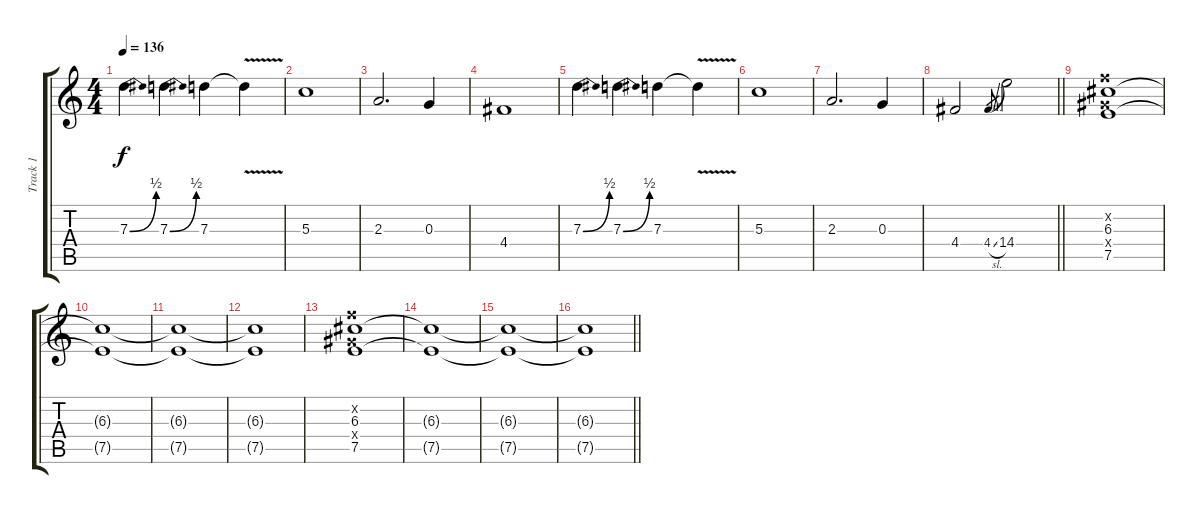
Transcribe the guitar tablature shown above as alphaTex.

\track ("Track 1" "Track 1") {instrument overdrivenguitar}
\staff {score tabs}
\tuning (E4 B3 G3 D3 A2 E2) {hide}
\ts (4 4)
\tempo 136
\clef g2
\ks c
7.3{be (bend 0 0 60 2)}.4{dy f} 7.3{be (bend 0 0 60 2)}.4 7.3.4 7.3{v t}.4 |
5.3.1 |
2.3.2{d} 0.3.4 |
4.4.1 |
7.3{be (bend 0 0 60 2)}.4 7.3{be (bend 0 0 60 2)}.4 7.3.4 7.3{v t}.4 |
5.3.1 |
2.3.2{d} 0.3.4 |
\barLineRight lightlight
4.4.2 4.4{sl}.8{gr} 14.4.2 |
(6.2{x} 6.3 6.4{x} 7.5).1 |
(6.3{t} 7.5{t}).1 |
(6.3{t} 7.5{t}).1 |
(6.3{t} 7.5{t}).1 |
(6.2{x} 6.3 6.4{x} 7.5).1 |
(6.3{t} 7.5{t}).1 |
(6.3{t} 7.5{t}).1 |
\barLineRight lightlight
(6.3{t} 7.5{t}).1
